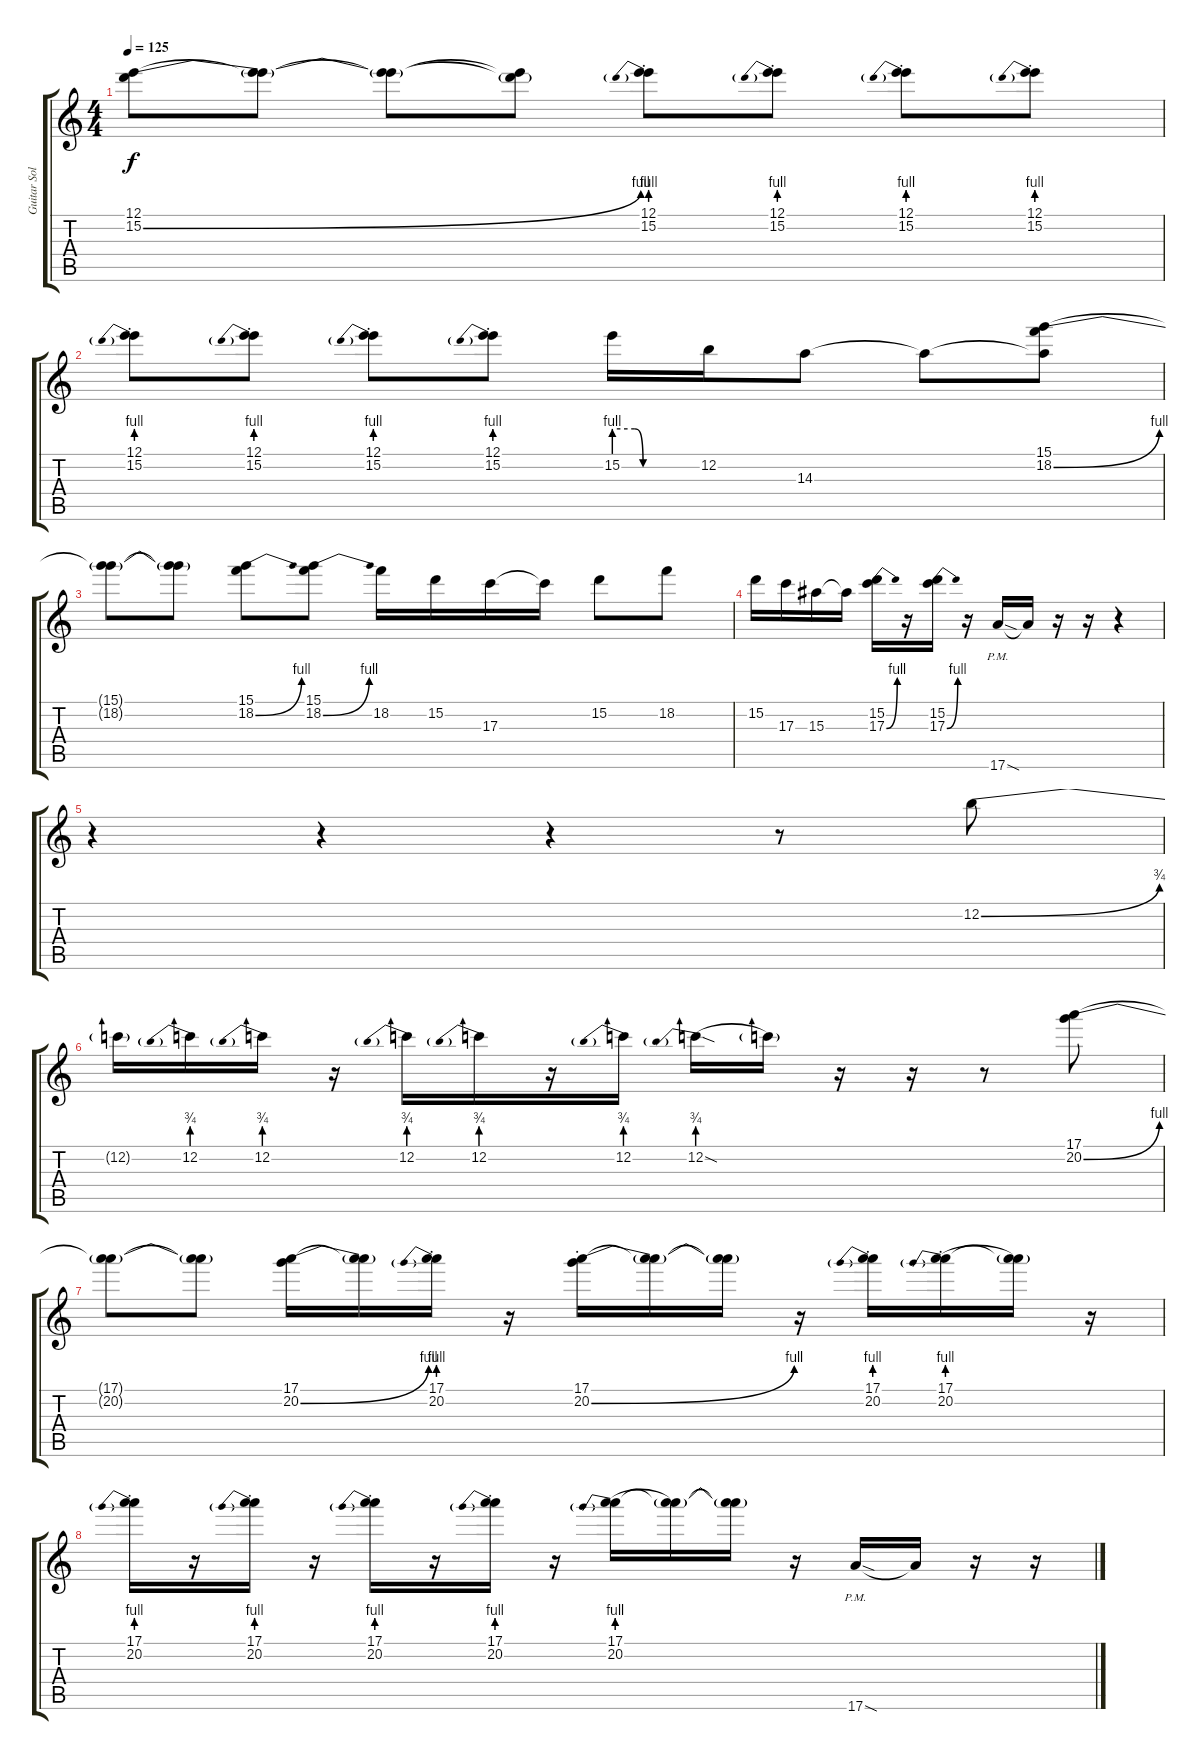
\track ("Guitar Solo" "Guitar Sol") {instrument overdrivenguitar}
\staff {score tabs}
\tuning (E4 B3 G3 D3 A2 E2) {hide}
\ts (4 4)
\tempo 125
\clef g2
\ks c
(12.1 15.2{be (bend 0 0 60 4)}).8{dy f} (12.1{t} 15.2{t}).8 (12.1{t} 15.2{t}).8 (12.1{t} 15.2{t}).8 (12.1{st} 15.2{be (prebend 0 4 60 4) st}).8 (12.1{st} 15.2{be (prebend 0 4 60 4) st}).8 (12.1{st} 15.2{be (prebend 0 4 60 4) st}).8 (12.1{st} 15.2{be (prebend 0 4 60 4) st}).8 |
(12.1{st} 15.2{be (prebend 0 4 60 4) st}).8 (12.1{st} 15.2{be (prebend 0 4 60 4) st}).8 (12.1{st} 15.2{be (prebend 0 4 60 4) st}).8 (12.1{st} 15.2{be (prebend 0 4 60 4) st}).8 15.2{be (custom 0 4 15 4 21 0 60 0)}.16 12.2.16 14.3.8 14.3{t}.8 (15.1 18.2{be (bend 0 0 60 4)} 14.3{t}).8 |
(15.1{t} 18.2{t}).8 (15.1{t} 18.2{t}).8 (15.1 18.2{be (bend 0 0 60 4)}).8 (15.1 18.2{be (bend 0 0 60 4)}).8 18.2.16 15.2.16 17.3.16 17.3{t}.16 15.2.8 18.2.8 |
15.2.16 17.3.16 15.3.16 15.3{t}.16 (15.2 17.3{be (bend 0 0 60 4)}).16 r.16 (15.2 17.3{be (bend 0 0 60 4)}).16 r.16 17.6{sod pm}.16 17.6{t}.16 r.16 r.16 r.4 |
r.4 r.4 r.4 r.8 12.2{be (bend 0 0 60 3)}.8 |
12.2{t}.16 12.2{be (prebend 0 3 60 3)}.16 12.2{be (prebend 0 3 60 3)}.16 r.16 12.2{be (prebend 0 3 60 3)}.16 12.2{be (prebend 0 3 60 3)}.16 r.16 12.2{be (prebend 0 3 60 3)}.16 12.2{be (prebend 0 3 60 3) sod}.16 12.2{t}.16 r.16 r.16 r.8 (17.1 20.2{be (bend 0 0 60 4)}).8 |
(17.1{t} 20.2{t}).8 (17.1{t} 20.2{t}).8 (17.1 20.2{be (bend 0 0 60 4)}).16 (17.1{t} 20.2{t}).16 (17.1{st} 20.2{be (prebend 0 4 60 4)}).16 r.16 (17.1{st} 20.2{be (bend 0 0 60 4)}).16 (17.1{t} 20.2{t}).16 (17.1{t} 20.2{t}).16 r.16 (17.1{st} 20.2{be (prebend 0 4 60 4)}).16 (17.1{st} 20.2{be (prebend 0 4 60 4)}).16 (17.1{t} 20.2{t}).16 r.16 |
(17.1{st} 20.2{be (prebend 0 4 60 4)}).16 r.16 (17.1{st} 20.2{be (prebend 0 4 60 4)}).16 r.16 (17.1{st} 20.2{be (prebend 0 4 60 4)}).16 r.16 (17.1{st} 20.2{be (prebend 0 4 60 4)}).16 r.16 (17.1 20.2{be (prebend 0 4 60 4)}).16 (17.1{t} 20.2{t}).16 (17.1{t} 20.2{t}).16 r.16 17.6{sod pm}.16 17.6{t}.16 r.16 r.16
